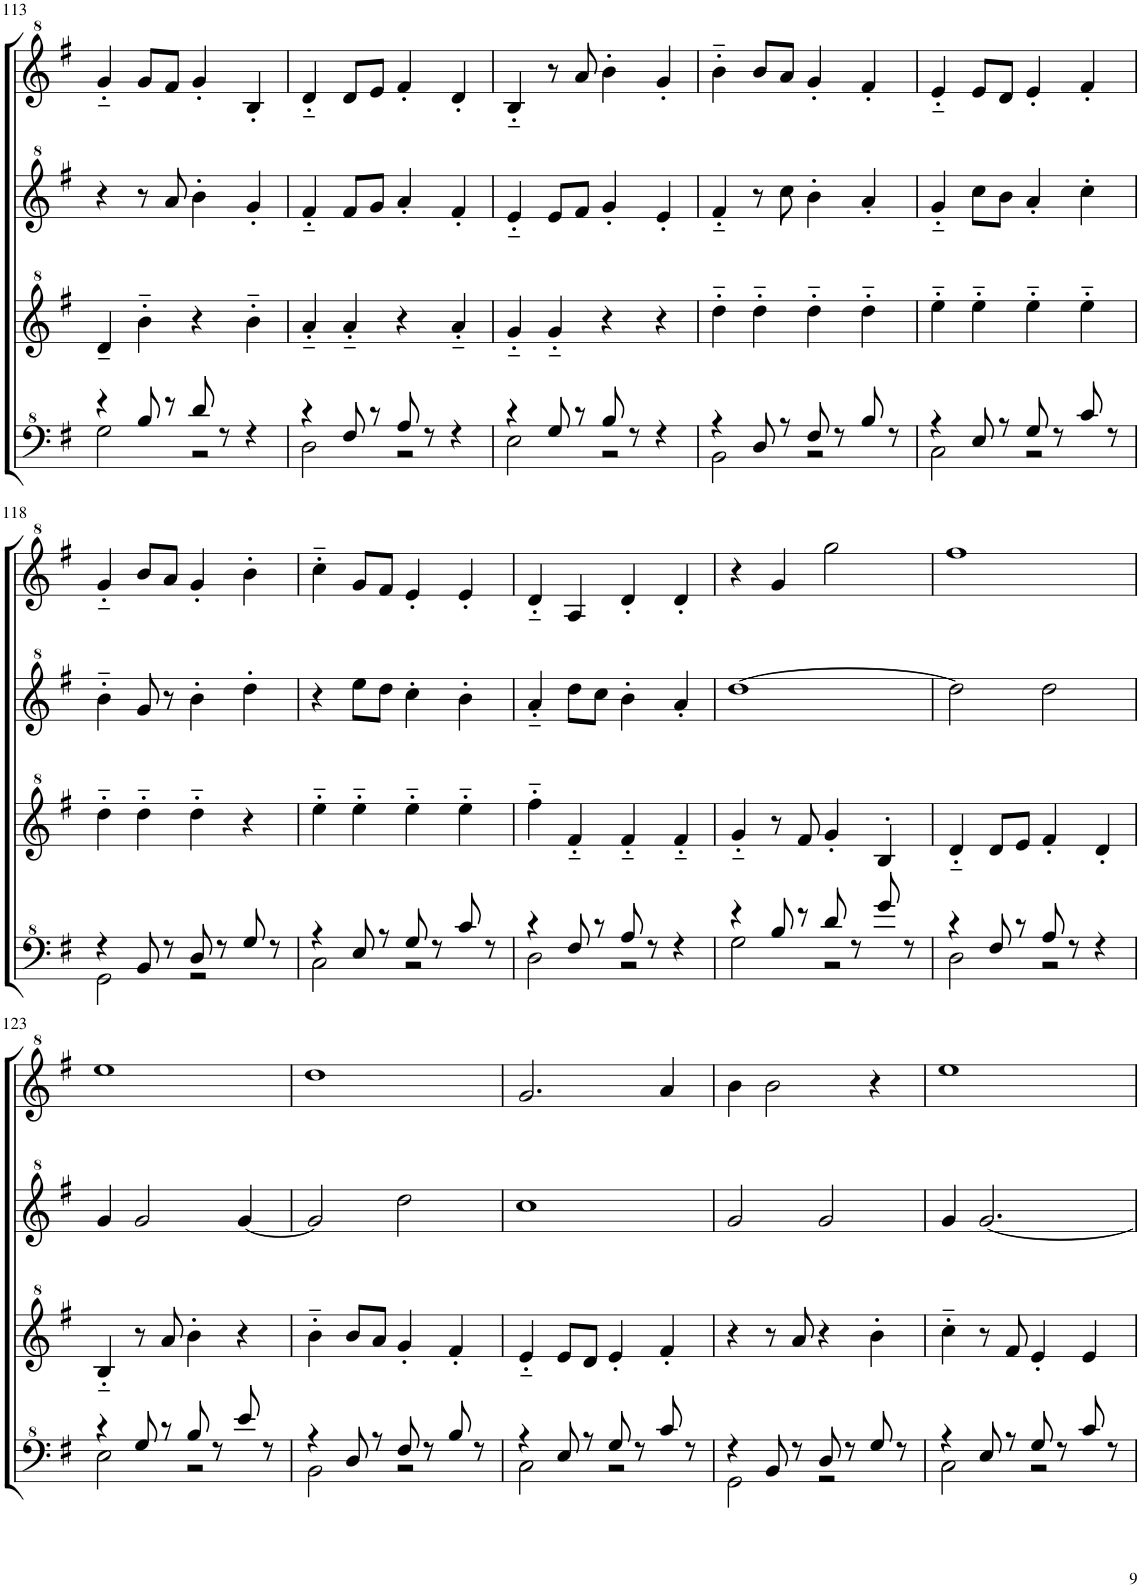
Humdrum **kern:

**kern	**kern	**kern	**kern
*part1	*part1	*part1	*part1
*staff4	*staff3	*staff2	*staff1
*I"パンフルート	*	*	*
!!LO:PB:g=z
*clefF^4	*clefG^2	*clefG^2	*clefG^2
*k[f#]	*k[f#]	*k[f#]	*k[f#]
*M4/4	*M4/4	*M4/4	*M4/4
*met(c)	*met(c)	*met(c)	*met(c)
=113	=113	=113	=113
*^	*	*	*
4r	2g\	4dd~/	4r	4gg'~/
8b/	.	4bb'~\	8r	8gg/L
8r	.	.	8aa/	8ff#/J
8dd/	2r	4r	4bb'\	4gg'/
8r	.	.	.	.
4r	.	4bb'~\	4gg'/	4b'/
=114	=114	=114	=114	=114
4r	2d\	4aa'~/	4ff#'~/	4dd'~/
8f#/	.	4aa'~/	8ff#/L	8dd/L
8r	.	.	8gg/J	8ee/J
8a/	2r	4r	4aa'/	4ff#'/
8r	.	.	.	.
4r	.	4aa'~/	4ff#'/	4dd'/
=115	=115	=115	=115	=115
4r	2e\	4gg'~/	4ee'~/	4b'~/
8g/	.	4gg'~/	8ee/L	8r
8r	.	.	8ff#/J	8aa/
8b/	2r	4r	4gg'/	4bb'\
8r	.	.	.	.
4r	.	4r	4ee'/	4gg'/
=116	=116	=116	=116	=116
4r	2B\	4ddd'~\	4ff#'~/	4bb'~\
8d/	.	4ddd'~\	8r	8bb/L
8r	.	.	8ccc\	8aa/J
8f#/	2r	4ddd'~\	4bb'\	4gg'/
8r	.	.	.	.
8b/	.	4ddd'~\	4aa'/	4ff#'/
8r	.	.	.	.
=117	=117	=117	=117	=117
4r	2c\	4eee'~\	4gg'~/	4ee'~/
8e/	.	4eee'~\	8ccc\L	8ee/L
8r	.	.	8bb\J	8dd/J
8g/	2r	4eee'~\	4aa'/	4ee'/
8r	.	.	.	.
8cc/	.	4eee'~\	4ccc'\	4ff#'/
8r	.	.	.	.
!!LO:LB:g=z
=118	=118	=118	=118	=118
4r	2G\	4ddd'~\	4bb'~\	4gg'~/
8B/	.	4ddd'~\	8gg/	8bb/L
8r	.	.	8r	8aa/J
8d/	2r	4ddd'~\	4bb'\	4gg'/
8r	.	.	.	.
8g/	.	4r	4ddd'\	4bb'\
8r	.	.	.	.
=119	=119	=119	=119	=119
4r	2c\	4eee'~\	4r	4ccc'~\
8e/	.	4eee'~\	8eee\L	8gg/L
8r	.	.	8ddd\J	8ff#/J
8g/	2r	4eee'~\	4ccc'\	4ee'/
8r	.	.	.	.
8cc/	.	4eee'~\	4bb'\	4ee'/
8r	.	.	.	.
=120	=120	=120	=120	=120
4r	2d\	4fff#'~\	4aa'~/	4dd'~/
8f#/	.	4ff#'~/	8ddd\L	4a/
8r	.	.	8ccc\J	.
8a/	2r	4ff#'~/	4bb'\	4dd'/
8r	.	.	.	.
4r	.	4ff#'~/	4aa'/	4dd'/
=121	=121	=121	=121	=121
4r	2g\	4gg'~/	[1ddd	4r
8b/	.	8r	.	4gg/
8r	.	8ff#/	.	.
8dd/	2r	4gg'/	.	2ggg\
8r	.	.	.	.
8gg/	.	4b'>/	.	.
8r	.	.	.	.
=122	=122	=122	=122	=122
4r	2d\	4dd'~/	2ddd\]	1fff#
8f#/	.	8dd/L	.	.
8r	.	8ee/J	.	.
8a/	2r	4ff#'/	2ddd\	.
8r	.	.	.	.
4r	.	4dd'/	.	.
!!LO:LB:g=z
=123	=123	=123	=123	=123
4r	2e\	4b'~/	4gg/	1eee
8g/	.	8r	2gg/	.
8r	.	8aa/	.	.
8b/	2r	4bb'\	.	.
8r	.	.	.	.
8ee/	.	4r	[4gg/	.
8r	.	.	.	.
=124	=124	=124	=124	=124
4r	2B\	4bb'~\	2gg/]	1ddd
8d/	.	8bb/L	.	.
8r	.	8aa/J	.	.
8f#/	2r	4gg'/	2ddd\	.
8r	.	.	.	.
8b/	.	4ff#'/	.	.
8r	.	.	.	.
=125	=125	=125	=125	=125
4r	2c\	4ee'~/	1ccc	2.gg/
8e/	.	8ee/L	.	.
8r	.	8dd/J	.	.
8g/	2r	4ee'/	.	.
8r	.	.	.	.
8cc/	.	4ff#'/	.	4aa/
8r	.	.	.	.
=126	=126	=126	=126	=126
4r	2G\	4r	2gg/	4bb\
8B/	.	8r	.	2bb\
8r	.	8aa/	.	.
8d/	2r	4r	2gg/	.
8r	.	.	.	.
8g/	.	4bb'\	.	4r
8r	.	.	.	.
=127	=127	=127	=127	=127
4r	2c\	4ccc'~\	4gg/	1eee
8e/	.	8r	[2.gg/	.
8r	.	8ff#/	.	.
8g/	2r	4ee'/	.	.
8r	.	.	.	.
8cc/	.	4ee/	.	.
8r	.	.	.	.
*v	*v	*	*	*
=	=	=	=
*-	*-	*-	*-
